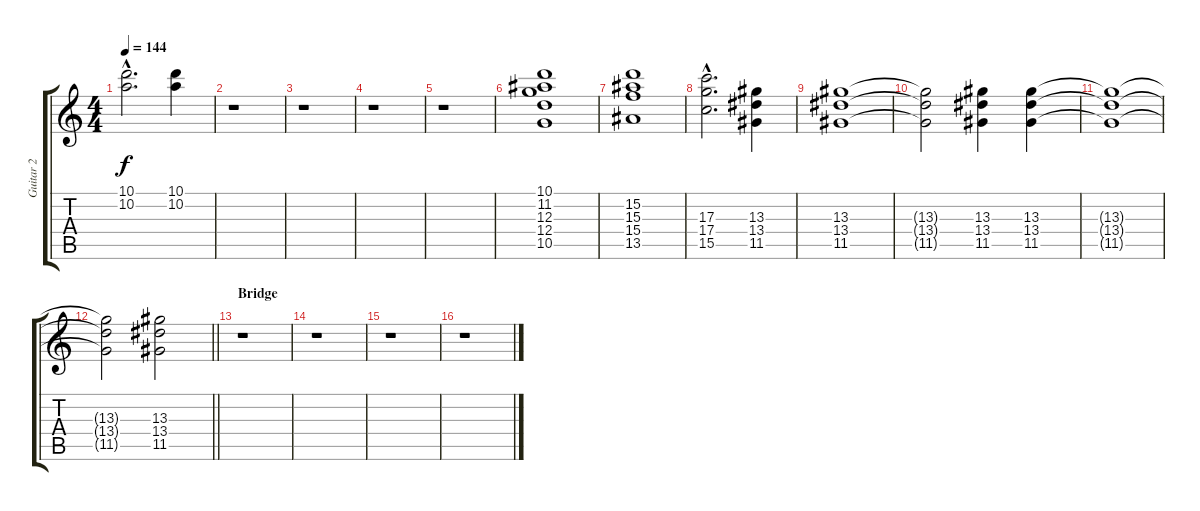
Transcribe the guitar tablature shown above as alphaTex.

\track ("Guitar 2" "Guitar 2") {instrument overdrivenguitar}
\staff {score tabs}
\tuning (E4 B3 G3 D3 A2 E2) {hide}
\ts (4 4)
\tempo 144
\clef g2
\ks c
(10.1{hac} 10.2{hac}).2{d dy f} (10.1 10.2).4 |
r.1 |
r.1 |
r.1 |
r.1 |
(10.1 11.2 12.3 12.4 10.5).1 |
(15.2 15.3 15.4 13.5).1 |
(17.3{hac} 17.4{hac} 15.5{hac}).2{d} (13.3 13.4 11.5).4 |
(13.3 13.4 11.5).1 |
(13.3{t} 13.4{t} 11.5{t}).2 (13.3 13.4 11.5).4 (13.3 13.4 11.5).4 |
(13.3{t} 13.4{t} 11.5{t}).1 |
\barLineRight lightlight
(13.3{t} 13.4{t} 11.5{t}).2 (13.3 13.4 11.5).2 |
\section ("" "Bridge")
r.1 |
r.1 |
r.1 |
r.1
